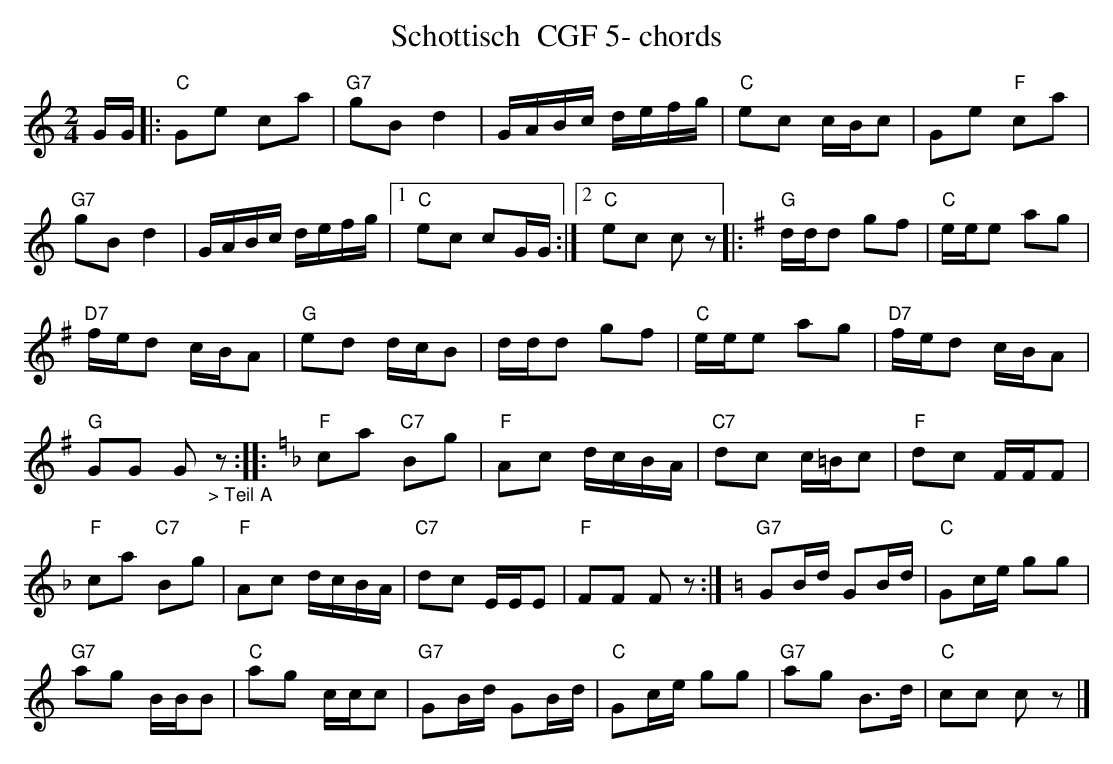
X:1
T:Schottisch  CGF 5- chords
M:2/4
L:1/16
K:Cmaj%%MIDI gchordon
GG |: "C"G2e2 c2a2 | "G7"g2B2d4 | GABc defg | "C"e2c2 cBc2 | G2e2 "F"c2a2 |
"G7"g2B2d4 | GABc defg |1 "C"e2c2 c2GG :|2 "C"e2c2 c2z2 |: [K:Gmaj] "G"ddd2 g2f2 | "C"eee2 a2g2 |
"D7"fed2 cBA2 | "G"e2d2 dcB2 | ddd2 g2f2 | "C"eee2 a2g2 | "D7"fed2 cBA2 |
"G"G2G2 G2"_> Teil A"z2 :: [K:Fmaj] "F"c2a2 "C7"B2g2 | "F"A2c2 dcBA | "C7"d2c2 c=Bc2 | "F"d2c2 FFF2 |
"F"c2a2 "C7"B2g2 | "F"A2c2 dcBA | "C7"d2c2 EEE2 | "F"F2F2 F2z2 :| [K:Cmaj] "G7"G2Bd G2Bd | "C"G2ce g2g2 |
"G7"a2g2 BBB2 | "C"a2g2 ccc2 | "G7"G2Bd G2Bd | "C"G2ce g2g2 | "G7"a2g2 B3d | "C"c2c2 c2z2 |]
